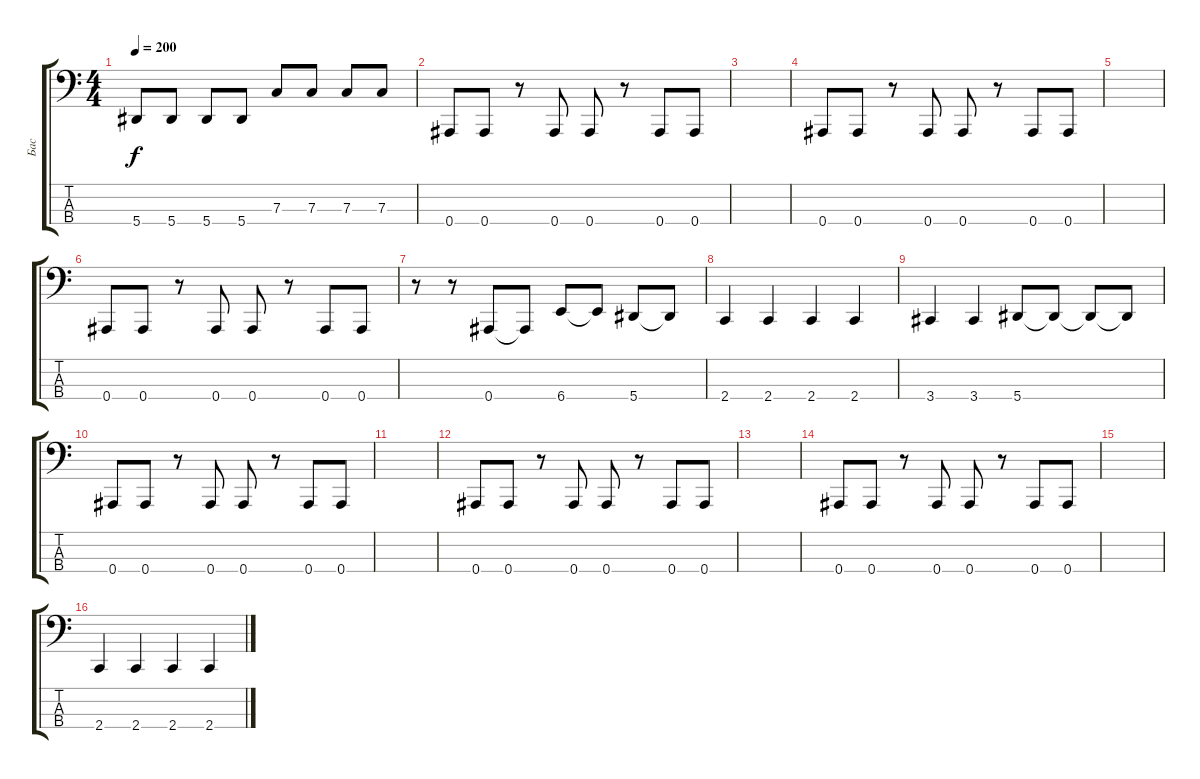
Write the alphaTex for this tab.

\track ("Бас" "Бас") {instrument electricbassfinger}
\staff {score tabs}
\tuning (Eb2 Bb1 F1 Bb0) {hide}
\ts (4 4)
\tempo 200
\clef f4
\ks c
5.4.8{dy f} 5.4.8 5.4.8 5.4.8 7.3.8 7.3.8 7.3.8 7.3.8 |
0.4.8 0.4.8 r.8 0.4.8 0.4.8 r.8 0.4.8 0.4.8 |
|
0.4.8 0.4.8 r.8 0.4.8 0.4.8 r.8 0.4.8 0.4.8 |
|
0.4.8 0.4.8 r.8 0.4.8 0.4.8 r.8 0.4.8 0.4.8 |
r.8 r.8 0.4.8 0.4{t}.8 6.4.8 6.4{t}.8 5.4.8 5.4{t}.8 |
2.4.4 2.4.4 2.4.4 2.4.4 |
3.4.4 3.4.4 5.4.8 5.4{t}.8 5.4{t}.8 5.4{t}.8 |
0.4.8 0.4.8 r.8 0.4.8 0.4.8 r.8 0.4.8 0.4.8 |
|
0.4.8 0.4.8 r.8 0.4.8 0.4.8 r.8 0.4.8 0.4.8 |
|
0.4.8 0.4.8 r.8 0.4.8 0.4.8 r.8 0.4.8 0.4.8 |
|
2.4.4 2.4.4 2.4.4 2.4.4
